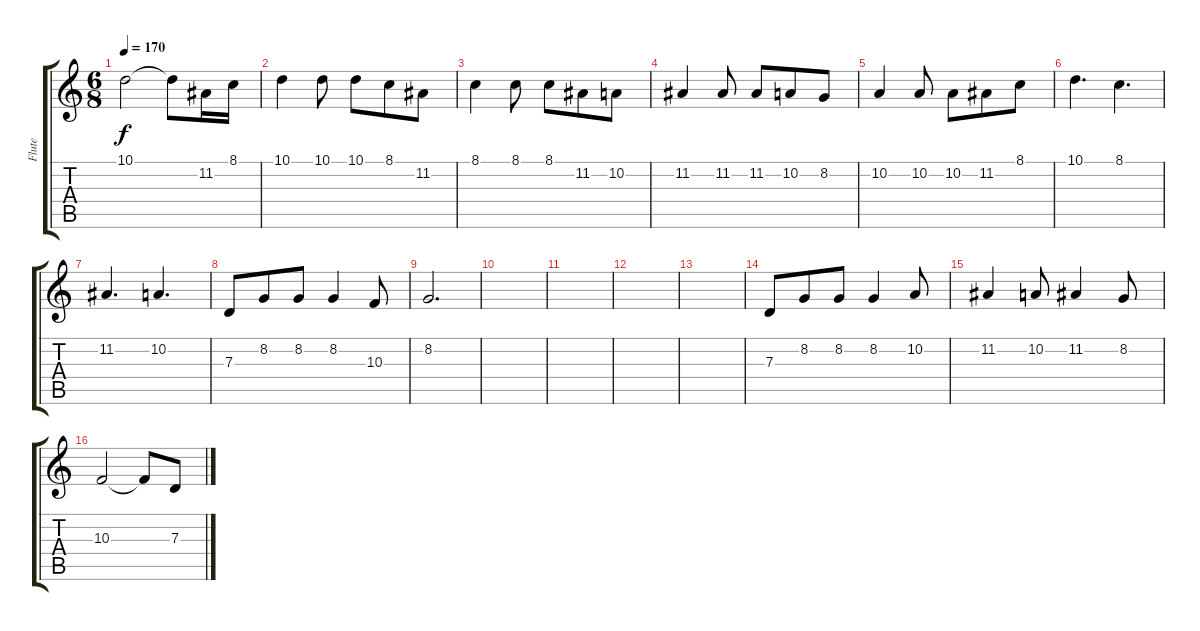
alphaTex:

\track ("Flute" "Flute") {instrument flute}
\staff {score tabs}
\tuning (E4 B3 G3 D3 A2 E2) {hide}
\ts (6 8)
\tempo 170
\clef g2
\ks c
10.1.2{dy f} 10.1{t}.8 11.2.16 8.1.16 |
10.1.4 10.1.8 10.1.8 8.1.8 11.2.8 |
8.1.4 8.1.8 8.1.8 11.2.8 10.2.8 |
11.2.4 11.2.8 11.2.8 10.2.8 8.2.8 |
10.2.4 10.2.8 10.2.8 11.2.8 8.1.8 |
10.1.4{d} 8.1.4{d} |
11.2.4{d} 10.2.4{d} |
7.3.8 8.2.8 8.2.8 8.2.4 10.3.8 |
8.2.2{d} |
|
|
|
|
7.3.8 8.2.8 8.2.8 8.2.4 10.2.8 |
11.2.4 10.2.8 11.2.4 8.2.8 |
10.3.2 10.3{t}.8 7.3.8
